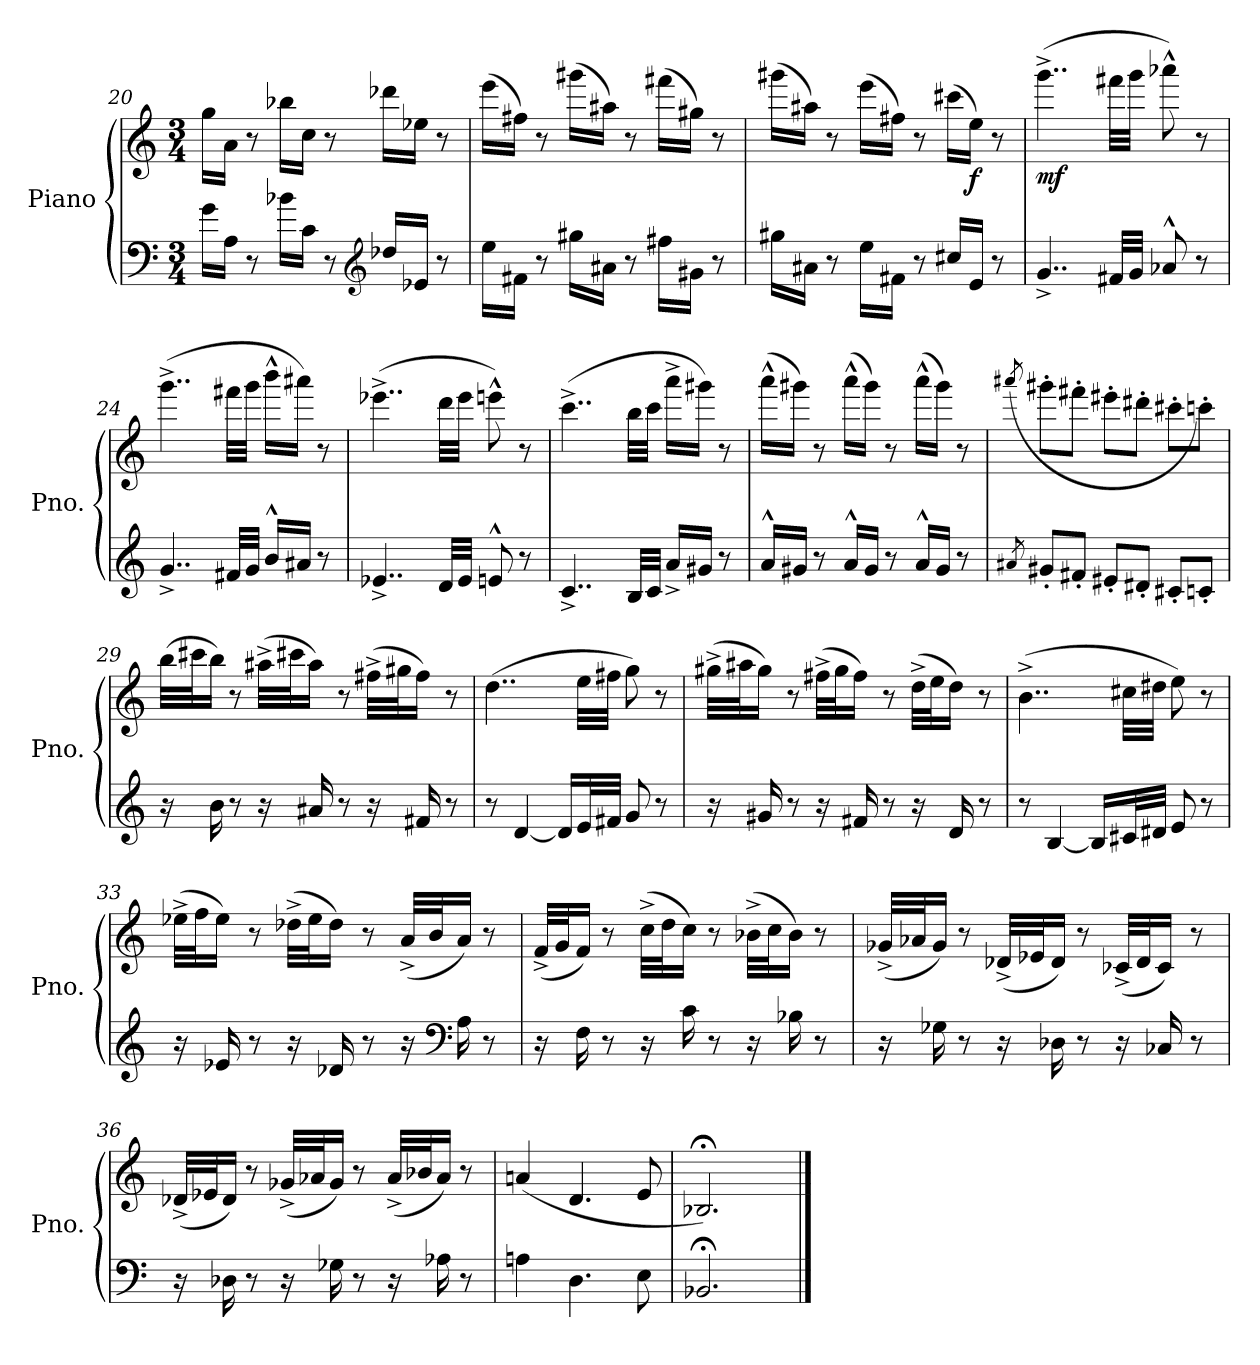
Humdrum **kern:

**kern	**kern	**dynam
*part1	*part1	*part1
*staff2	*staff1	*staff1/2
*I"Piano	*	*
*I'Pno.	*	*
!!LO:LB:g=z
*clefF4	*clefG2	*
*k[]	*k[]	*
*M3/4	*M3/4	*
=20	=20	=20
16g\LL	16gg\LL	.
16A\JJ	16a\JJ	.
8r	8r	.
16b-X\LL	16bb-X\LL	.
16c\JJ	16cc\JJ	.
8r	8r	.
*clefG2	*	*
16dd-X/LL	16ddd-X\LL	.
16e-X/JJ	16ee-X\JJ	.
8r	8r	.
=21	=21	=21
16ee\LL	(>16eee\LL	.
16f#X\JJ	16ff#X\JJ)	.
8r	8r	.
16gg#X\LL	(>16ggg#X\LL	.
16a#X\JJ	16aa#X\JJ)	.
8r	8r	.
16ff#X\LL	(>16fff#X\LL	.
16g#X\JJ	16gg#X\JJ)	.
8r	8r	.
=22	=22	=22
16gg#X\LL	(>16ggg#X\LL	.
16a#X\JJ	16aa#X\JJ)	.
8r	8r	.
16ee\LL	(>16eee\LL	.
16f#X\JJ	16ff#X\JJ)	.
8r	8r	.
16cc#X/LL	(>16ccc#X\LL	.
!	!	!LO:DY:b
16e/JJ	16ee\JJ)	f
8r	8r	.
=23	=23	=23
!	!	!LO:DY:b
4..g^/	(>4..ggg^\	mf
32f#X/LLL	32fff#X\LLL	.
32g/JJJ	32ggg\JJJ	.
8a-X^^/	8aaa-X^^\)	.
8r	8r	.
!!LO:PB:g=z
=24	=24	=24
4..g^/	(>4..ggg^\	.
32f#X/LLL	32fff#X\LLL	.
32g/JJJ	32ggg\JJJ	.
16b^^/LL	16bbb^^\LL	.
16a#X/JJ	16aaa#X\JJ)	.
8r	8r	.
=25	=25	=25
4..e-X^/	(>4..eee-X^\	.
32d/LLL	32ddd\LLL	.
32e-/JJJ	32eee-\JJJ	.
8en^^/	8eeen^^\)	.
8r	8r	.
=26	=26	=26
4..c^/	(>4..ccc^\	.
32B/LLL	32bb\LLL	.
32c/JJJ	32ccc\JJJ	.
16a^/LL	16aaa^\LL	.
16g#X/JJ	16ggg#X\JJ)	.
8r	8r	.
=27	=27	=27
16a^^/LL	(>16aaa^^\LL	.
16g#X/JJ	16ggg#X\JJ)	.
8r	8r	.
16a^^/LL	(>16aaa^^\LL	.
16g#/JJ	16ggg#\JJ)	.
8r	8r	.
16a^^/LL	(>16aaa^^\LL	.
16g#/JJ	16ggg#\JJ)	.
8r	8r	.
!!LO:LB:g=z
=28	=28	=28
8qa#X/	(>8qaaa#X/	.
8g#X'/L	8ggg#X'\L	.
8f#X'/J	8fff#X'\J	.
8e#X'/L	8eee#X'\L	.
8d#X'/J	8ddd#X'\J	.
8c#X'/L	8ccc#X'\L	.
8cn'/J	8cccn'\J)	.
=29	=29	=29
16r	(>32bb\LLL	.
.	32ccc#X\J	.
16b\	16bb\JJ)	.
8r	8r	.
16r	(>32aa#X^\LLL	.
.	32ccc#X\J	.
16a#X/	16aa#\JJ)	.
8r	8r	.
16r	(>32ff#X^\LLL	.
.	32gg#X\J	.
16f#X/	16ff#\JJ)	.
8r	8r	.
=30	=30	=30
8r	(>4..dd\	.
[4d/	.	.
16d/LL]	.	.
32e/L	32ee\LLL	.
32f#X/JJJ	32ff#X\JJJ	.
8g/	8gg\)	.
8r	8r	.
!!LO:LB:g=z
=31	=31	=31
16r	(>32gg#X^\LLL	.
.	32aa#X\J	.
16g#X/	16gg#\JJ)	.
8r	8r	.
16r	(>32ff#X^\LLL	.
.	32gg#\J	.
16f#X/	16ff#\JJ)	.
8r	8r	.
16r	(>32dd^\LLL	.
.	32ee\J	.
16d/	16dd\JJ)	.
8r	8r	.
=32	=32	=32
8r	(>4..b^\	.
[4B/	.	.
16B/LL]	.	.
32c#X/L	32cc#X\LLL	.
32d#X/JJJ	32dd#X\JJJ	.
8e/	8ee\)	.
8r	8r	.
=33	=33	=33
16r	(>32ee-X^\LLL	.
.	32ff\J	.
16e-X/	16ee-\JJ)	.
8r	8r	.
16r	(>32dd-X^\LLL	.
.	32ee-\J	.
16d-X/	16dd-\JJ)	.
8r	8r	.
16r	(<32a^/LLL	.
.	32b/J	.
*clefF4	*	*
16A\	16a/JJ)	.
8r	8r	.
!!LO:LB:g=z
=34	=34	=34
16r	(<32f^/LLL	.
.	32g/J	.
16F\	16f/JJ)	.
8r	8r	.
16r	(>32cc^\LLL	.
.	32dd\J	.
16c\	16cc\JJ)	.
8r	8r	.
16r	(>32b-X^\LLL	.
.	32cc\J	.
16B-X\	16b-\JJ)	.
8r	8r	.
=35	=35	=35
16r	(<32g-X^/LLL	.
.	32a-X/J	.
16G-X\	16g-/JJ)	.
8r	8r	.
16r	(<32d-X^/LLL	.
.	32e-X/J	.
16D-X\	16d-/JJ)	.
8r	8r	.
16r	(<32c-X^/LLL	.
.	32d-/J	.
16C-X/	16c-/JJ)	.
8r	8r	.
=36	=36	=36
16r	(<32d-X^/LLL	.
.	32e-X/J	.
16D-X\	16d-/JJ)	.
8r	8r	.
16r	(<32g-X^/LLL	.
.	32a-X/J	.
16G-X\	16g-/JJ)	.
8r	8r	.
16r	(<32a-^/LLL	.
.	32b-X/J	.
16A-X\	16a-/JJ)	.
8r	8r	.
=37	=37	=37
*	*MM62	*
4An\	(<4an/	.
4.D\	4.d/	.
8E\	8e/	.
!!LO:LB:g=z
=38	=38	=38
2.BB-X;</	2.B-X;</)	.
==	==	==
*-	*-	*-
